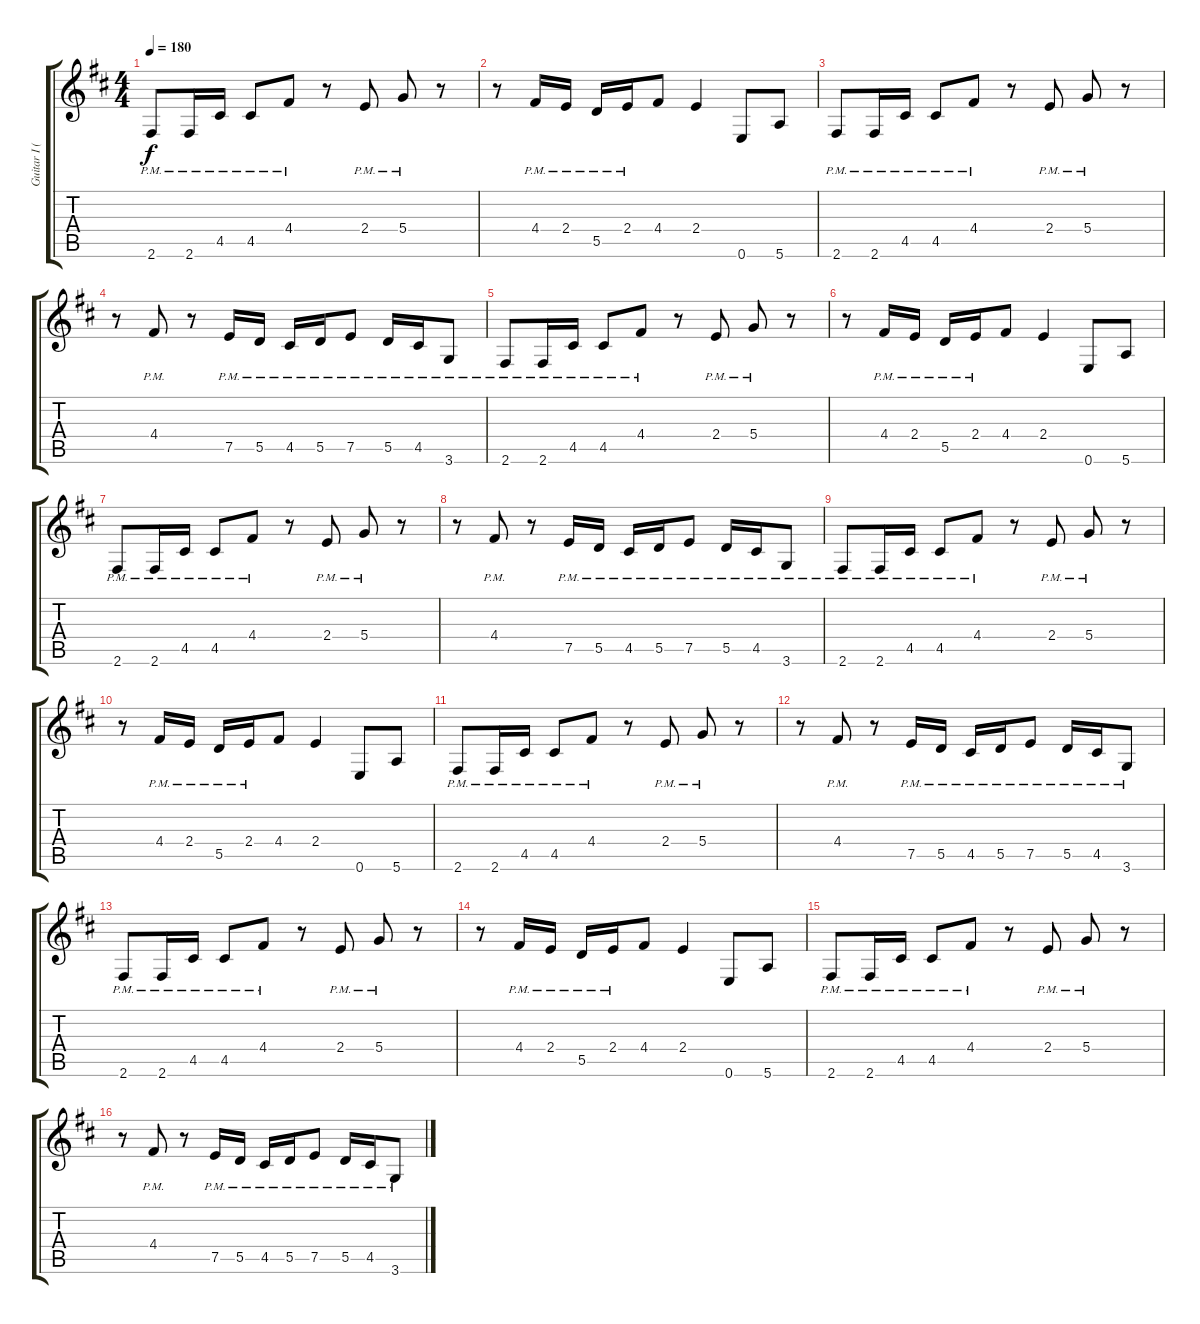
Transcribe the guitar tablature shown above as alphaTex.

\track ("Guitar I (Standard Tuning)" "Guitar I (") {instrument distortionguitar}
\staff {score tabs}
\tuning (E4 B3 G3 D3 A2 E2) {hide}
\ts (4 4)
\tempo 180
\clef g2
\ks d
2.6{pm}.8{dy f} 2.6{pm}.16 4.5{pm}.16 4.5{pm}.8 4.4{pm}.8 r.8 2.4{pm}.8 5.4{pm}.8 r.8 |
r.8 4.4{pm}.16 2.4{pm}.16 5.5{pm}.16 2.4{pm}.16 4.4.8 2.4.4 0.6.8 5.6.8 |
2.6{pm}.8 2.6{pm}.16 4.5{pm}.16 4.5{pm}.8 4.4{pm}.8 r.8 2.4{pm}.8 5.4{pm}.8 r.8 |
r.8 4.4{pm}.8 r.8 7.5{pm}.16 5.5{pm}.16 4.5{pm}.16 5.5{pm}.16 7.5{pm}.8 5.5{pm}.16 4.5{pm}.16 3.6{pm}.8 |
2.6{pm}.8 2.6{pm}.16 4.5{pm}.16 4.5{pm}.8 4.4{pm}.8 r.8 2.4{pm}.8 5.4{pm}.8 r.8 |
r.8 4.4{pm}.16 2.4{pm}.16 5.5{pm}.16 2.4{pm}.16 4.4.8 2.4.4 0.6.8 5.6.8 |
2.6{pm}.8 2.6{pm}.16 4.5{pm}.16 4.5{pm}.8 4.4{pm}.8 r.8 2.4{pm}.8 5.4{pm}.8 r.8 |
r.8 4.4{pm}.8 r.8 7.5{pm}.16 5.5{pm}.16 4.5{pm}.16 5.5{pm}.16 7.5{pm}.8 5.5{pm}.16 4.5{pm}.16 3.6{pm}.8 |
2.6{pm}.8 2.6{pm}.16 4.5{pm}.16 4.5{pm}.8 4.4{pm}.8 r.8 2.4{pm}.8 5.4{pm}.8 r.8 |
r.8 4.4{pm}.16 2.4{pm}.16 5.5{pm}.16 2.4{pm}.16 4.4.8 2.4.4 0.6.8 5.6.8 |
2.6{pm}.8 2.6{pm}.16 4.5{pm}.16 4.5{pm}.8 4.4{pm}.8 r.8 2.4{pm}.8 5.4{pm}.8 r.8 |
r.8 4.4{pm}.8 r.8 7.5{pm}.16 5.5{pm}.16 4.5{pm}.16 5.5{pm}.16 7.5{pm}.8 5.5{pm}.16 4.5{pm}.16 3.6{pm}.8 |
2.6{pm}.8 2.6{pm}.16 4.5{pm}.16 4.5{pm}.8 4.4{pm}.8 r.8 2.4{pm}.8 5.4{pm}.8 r.8 |
r.8 4.4{pm}.16 2.4{pm}.16 5.5{pm}.16 2.4{pm}.16 4.4.8 2.4.4 0.6.8 5.6.8 |
2.6{pm}.8 2.6{pm}.16 4.5{pm}.16 4.5{pm}.8 4.4{pm}.8 r.8 2.4{pm}.8 5.4{pm}.8 r.8 |
r.8 4.4{pm}.8 r.8 7.5{pm}.16 5.5{pm}.16 4.5{pm}.16 5.5{pm}.16 7.5{pm}.8 5.5{pm}.16 4.5{pm}.16 3.6{pm}.8
